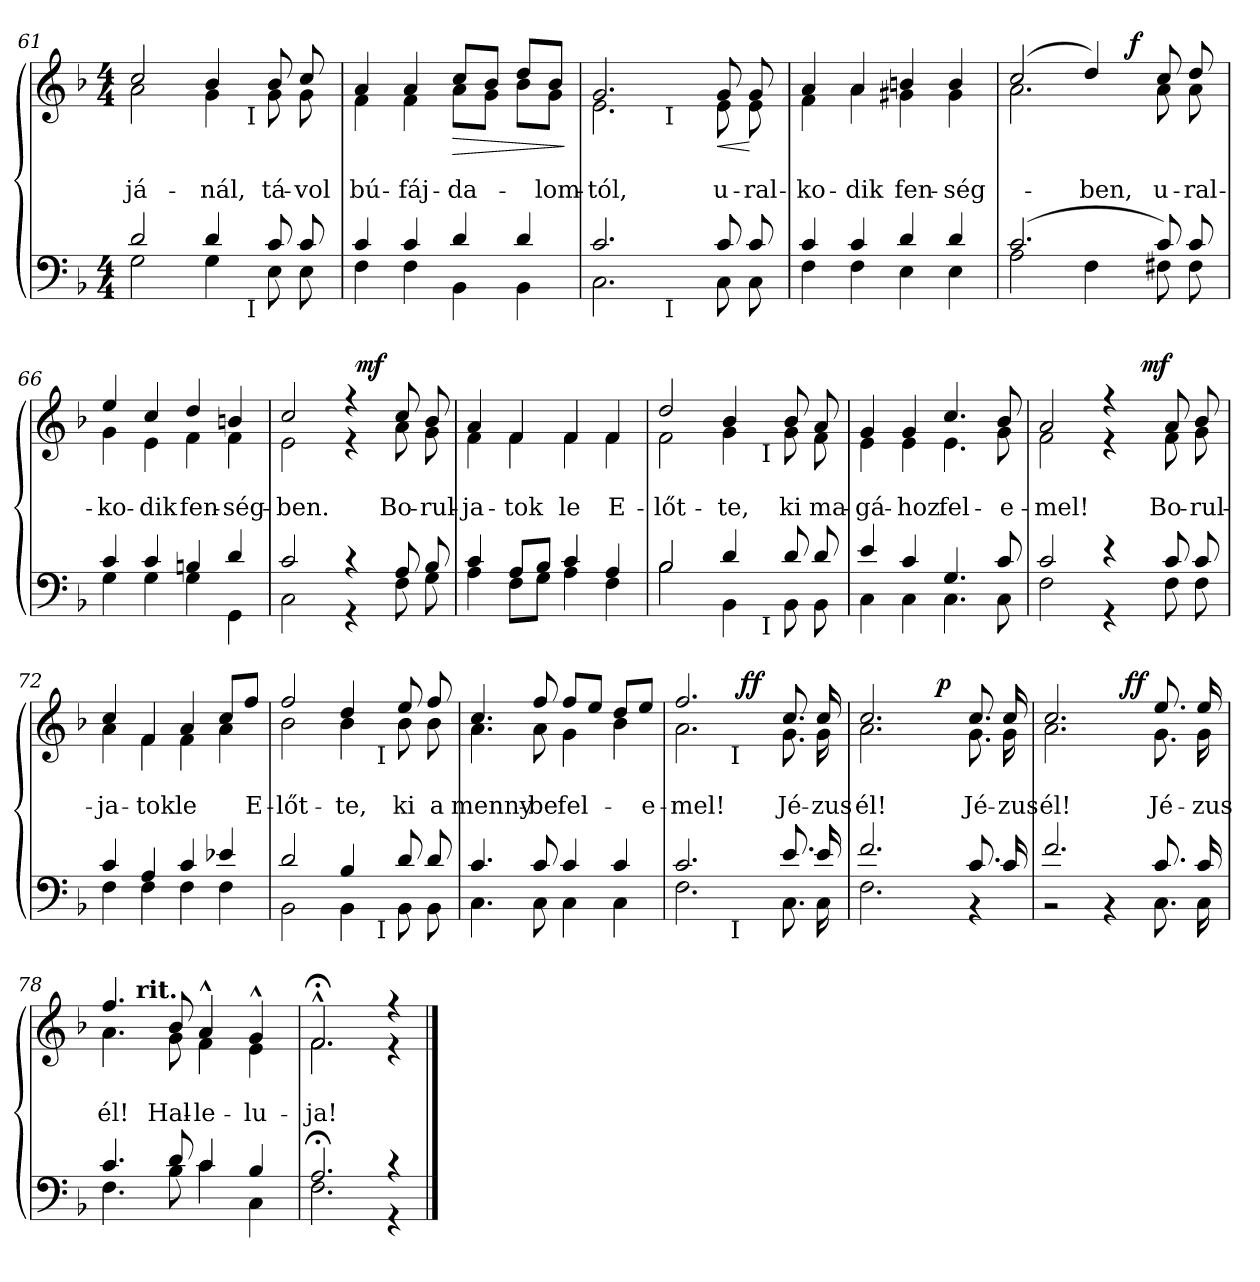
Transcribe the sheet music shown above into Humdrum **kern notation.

**kern	**kern	**text	**text	**dynam
*part2	*part1	*part1	*part1	*part1
*staff2	*staff1	*staff1	*staff1	*staff1
!!LO:LB:g=z
*clefF4	*clefG2	*	*	*
*k[b-]	*k[b-]	*	*	*
*F:	*F:	*	*	*
*M4/4	*M4/4	*	*	*
=61	=61	=61	=61	=61
*^	*	*	*	*
!	!	!	!	!LO:LY:b	!
*	*^	*^	*	*	*
*	*	*	*	*^	*	*	*
2d/	2G\	2ryy	2cc/	2a\	2ryy	.	-já-	.
!	!	!	!	!	!	!	!LO:LY:b	!
4d/	4G\	8.ryy	4b-/	4g\	8.ryy	.	-nál,	.
!	!	!	!	!	!LO:TX:b:t=I	!	!	!
!	!	!LO:TX:b:t=I	!	!	!	!	!	!
.	.	4ryy	.	.	4ryy	.	.	.
!	!	!	!	!	!	!	!LO:LY:b	!
8c/	8E\	.	8b-/	8g\	.	.	tá-	.
!	!	!	!	!	!	!	!LO:LY:b	!
8c/	8E\	.	8cc/	8g\	.	.	-vol	.
.	.	16ryy	.	.	16ryy	.	.	.
*	*v	*v	*	*	*	*	*	*
*	*	*v	*v	*v	*	*	*
=62	=62	=62	=62	=62	=62
*	*^	*^	*	*	*
*	*	*	*	*^	*	*	*
!	!	!	!	!	!	!	!LO:LY:b	!
*	*v	*v	*	*	*	*	*	*
*	*	*	*v	*v	*	*	*
4c/	4F\	4a/	4f\	.	bú-	.
!	!	!	!	!	!LO:LY:b	!
4c/	4F\	4a/	4f\	.	fáj-	.
!	!	!	!	!	!LO:LY:b	!LO:HP:b
4d/	4BB-\	8cc/L	8a\L	.	-da-	>
.	.	8b-/J	8g\J	.	.	.
4d/	4BB-\	8dd/L	8b-\L	.	.	.
!	!	!	!	!	!LO:LY:b	!
.	.	8b-/J	8g\J	.	-lom-	.
*v	*v	*	*	*	*	*
*	*v	*v	*	*	*
.	.	.	.	]
=63	=63	=63	=63	=63
*^	*	*	*	*
!	!	!	!	!LO:LY:b	!
*	*^	*^	*	*	*
*	*	*	*	*^	*	*	*
2.c/	2.C\	4...ryy	2.g/	2.e\	4...ryy	.	-tól,	.
!	!	!	!	!	!LO:TX:b:t=I	!	!	!
!	!	!LO:TX:b:t=I	!	!	!	!	!	!
.	.	2ryy	.	.	2ryy	.	.	.
!	!	!	!	!	!	!	!LO:LY:b	!LO:HP:b
8c/	8C\	.	8g/	8e\	.	.	u-	<
!	!	!	!	!	!	!	!LO:LY:b	!
8c/	8C\	.	8g/	8e\	.	.	-ral-	[
.	.	32ryy	.	.	32ryy	.	.	.
*	*v	*v	*	*	*	*	*	*
*	*	*v	*v	*v	*	*	*
=64	=64	=64	=64	=64	=64
*	*^	*^	*	*	*
*	*	*	*	*^	*	*	*
!	!	!	!	!	!	!	!LO:LY:b	!
*	*v	*v	*	*	*	*	*	*
*	*	*	*v	*v	*	*	*
4c/	4F\	4a/	4f\	.	-ko-	.
!	!	!	!	!	!LO:LY:b	!
4c/	4F\	4a/	4a\	.	-dik	.
!	!	!	!	!	!LO:LY:b	!
4d/	4E\	4bn/	4g#X\	.	fen-	.
!	!	!	!	!	!LO:LY:b	!
4d/	4E\	4b/	4g#\	.	-ség-	.
=65	=65	=65	=65	=65	=65	=65
*	*	*	*^	*	*	*
(<2.c/	2A\	(>2cc/	2.a\	2ryy	.	.	.
!	!	!	!	!	!	!LO:LY:b	!
.	4F\	4dd/)	.	8ryy	.	-ben,	.
.	.	.	.	32ryy	.	.	.
!	!	!	!	!	!	!	!LO:DY:a
.	.	.	.	4ryy	.	.	f
!	!	!	!	!	!	!LO:LY:b	!
8c/)	8F#X\	8cc/	8a\	.	.	u-	.
!	!	!	!	!	!	!LO:LY:b	!
8c/	8F#\	8dd/	8a\	.	.	-ral-	.
.	.	.	.	16.ryy	.	.	.
*	*	*v	*v	*v	*	*	*
!!LO:LB:g=z
=66	=66	=66	=66	=66	=66
*	*	*^	*	*	*
*	*	*	*^	*	*	*
!	!	!	!	!	!	!LO:LY:b	!
*	*	*	*v	*v	*	*	*
4c/	4G\	4ee/	4g\	.	-ko-	.
!	!	!	!	!	!LO:LY:b	!
4c/	4G\	4cc/	4e\	.	-dik	.
!	!	!	!	!	!LO:LY:b	!
4Bn/	4G\	4dd/	4f\	.	fen-	.
!	!	!	!	!	!LO:LY:b	!
4d/	4GG\	4bn/	4f\	.	-ség-	.
*	*	*v	*v	*	*	*
=67	=67	=67	=67	=67	=67
*	*	*^	*	*	*
!	!	!	!	!	!LO:LY:b	!
*	*	*	*^	*	*	*
2c/	2C\	2cc/	2e\	2ryy	.	-ben.	.
4r	4r	4r	4r	32ryy	.	.	.
!	!	!	!	!	!	!	!LO:DY:a
.	.	.	.	4...ryy	.	.	mf
!	!	!	!	!	!	!LO:LY:b	!
8A/	8F\	8cc/	8a\	.	.	Bo-	.
!	!	!	!	!	!	!LO:LY:b	!
8B-/	8G\	8b-/	8g\	.	.	-rul-	.
*	*	*v	*v	*v	*	*	*
=68	=68	=68	=68	=68	=68
*	*	*^	*	*	*
*	*	*	*^	*	*	*
!	!	!	!	!	!	!LO:LY:b	!
*	*	*	*v	*v	*	*	*
4c/	4A\	4a/	4f\	.	-ja-	.
!	!	!	!	!	!LO:LY:b	!
8A/L	8F\L	4f/	4f\	.	-tok	.
8B-/J	8G\J	.	.	.	.	.
!	!	!	!	!	!LO:LY:b	!
4c/	4A\	4f/	4f\	.	le	.
!	!	!	!	!	!LO:LY:b	!
4A/	4F\	4f/	4f\	.	E-	.
*	*	*v	*v	*	*	*
=69	=69	=69	=69	=69	=69
*	*	*^	*	*	*
!	!	!	!	!	!LO:LY:b	!
*	*^	*	*^	*	*	*
2B-/	2B-\	2ryy	2dd/	2f\	2ryy	.	-lőt-	.
!	!	!	!	!	!	!	!LO:LY:b	!
4d/	4BB-\	8ryy	4b-/	4g\	8ryy	.	-te,	.
.	.	32ryy	.	.	32ryy	.	.	.
!	!	!	!	!	!LO:TX:b:t=I	!	!	!
!	!	!LO:TX:b:t=I	!	!	!	!	!	!
.	.	4ryy	.	.	4ryy	.	.	.
!	!	!	!	!	!	!	!LO:LY:b	!
8d/	8BB-\	.	8b-/	8g\	.	.	ki	.
!	!	!	!	!	!	!	!LO:LY:b	!
8d/	8BB-\	.	8a/	8f\	.	.	ma-	.
.	.	16.ryy	.	.	16.ryy	.	.	.
*	*v	*v	*	*	*	*	*	*
*	*	*v	*v	*v	*	*	*
=70	=70	=70	=70	=70	=70
*	*^	*^	*	*	*
*	*	*	*	*^	*	*	*
!	!	!	!	!	!	!	!LO:LY:b	!
*	*v	*v	*	*	*	*	*	*
*	*	*	*v	*v	*	*	*
4e/	4C\	4g/	4e\	.	-gá-	.
!	!	!	!	!	!LO:LY:b	!
4c/	4C\	4g/	4e\	.	-hoz	.
!	!	!	!	!	!LO:LY:b	!
4.G/	4.C\	4.cc/	4.e\	.	fel-	.
!	!	!	!	!	!LO:LY:b	!
8c/	8C\	8b-/	8g\	.	-e-	.
*	*	*v	*v	*	*	*
!!LO:LB:g=z
=71	=71	=71	=71	=71	=71
*	*	*^	*	*	*
!	!	!	!	!	!LO:LY:b	!
*	*	*	*^	*	*	*
2c/	2F\	2a/	2f\	2ryy	.	-mel!	.
4r	4r	4r	4r	8ryy	.	.	.
.	.	.	.	32ryy	.	.	.
!	!	!	!	!	!	!	!LO:DY:a
.	.	.	.	4ryy	.	.	mf
!	!	!	!	!	!	!LO:LY:b	!
8c/	8F\	8a/	8f\	.	.	Bo-	.
!	!	!	!	!	!	!LO:LY:b	!
8c/	8F\	8b-/	8g\	.	.	-rul-	.
.	.	.	.	16.ryy	.	.	.
*	*	*v	*v	*v	*	*	*
=72	=72	=72	=72	=72	=72
*	*	*^	*	*	*
*	*	*	*^	*	*	*
!	!	!	!	!	!	!LO:LY:b	!
*	*	*	*v	*v	*	*	*
4c/	4F\	4cc/	4a\	.	-ja-	.
!	!	!	!	!	!LO:LY:b	!
4A/	4F\	4f/	4f\	.	-tok	.
!	!	!	!	!	!LO:LY:b	!
4c/	4F\	4a/	4f\	.	le	.
4e-X/	4F\	8cc/L	4a\	.	.	.
!	!	!	!	!	!LO:LY:b	!
.	.	8ff/J	.	.	E-	.
*	*	*v	*v	*	*	*
=73	=73	=73	=73	=73	=73
!	!	!	!	!LO:LY:b	!
*	*^	*^	*	*	*
*	*	*	*	*^	*	*	*
2d/	2BB-\	2ryy	2ff/	2b-\	2ryy	.	-lőt-	.
!	!	!	!	!	!	!	!LO:LY:b	!
4B-/	4BB-\	8ryy	4dd/	4b-\	8ryy	.	-te,	.
.	.	32ryy	.	.	32ryy	.	.	.
!	!	!	!	!	!LO:TX:b:t=I	!	!	!
!	!	!LO:TX:b:t=I	!	!	!	!	!	!
.	.	4ryy	.	.	4ryy	.	.	.
!	!	!	!	!	!	!	!LO:LY:b	!
8d/	8BB-\	.	8ee/	8b-\	.	.	ki	.
!	!	!	!	!	!	!	!LO:LY:b	!
8d/	8BB-\	.	8ff/	8b-\	.	.	a	.
.	.	16.ryy	.	.	16.ryy	.	.	.
*	*v	*v	*	*	*	*	*	*
*	*	*v	*v	*v	*	*	*
=74	=74	=74	=74	=74	=74
*	*^	*^	*	*	*
*	*	*	*	*^	*	*	*
!	!	!	!	!	!	!	!LO:LY:b	!
*	*v	*v	*	*	*	*	*	*
*	*	*	*v	*v	*	*	*
4.c/	4.C\	4.cc/	4.a\	.	menny-	.
!	!	!	!	!	!LO:LY:b	!
8c/	8C\	8ff/	8a\	.	-be	.
!	!	!	!	!	!LO:LY:b	!
4c/	4C\	8ff/L	4g\	.	fel-	.
.	.	8ee/J	.	.	.	.
4c/	4C\	8dd/L	4b-\	.	.	.
!	!	!	!	!	!LO:LY:b	!
.	.	8ee/J	.	.	-e-	.
*	*	*v	*v	*	*	*
!!LO:LB:g=z
=75	=75	=75	=75	=75	=75
!	!	!	!	!LO:LY:b	!
*	*^	*^	*	*	*
*	*	*	*	*^	*	*	*
*	*	*	*	*	*^	*	*	*
2.c/	2.F\	4..ryy	2.ff/	2.a\	4...ryy	4..ryy	.	-mel!	.
!	!	!	!	!	!	!LO:TX:b:t=I	!	!	!
!	!	!LO:TX:b:t=I	!	!	!	!	!	!	!
.	.	2ryy	.	.	.	2ryy	.	.	.
!	!	!	!	!	!	!	!	!	!LO:DY:a
.	.	.	.	.	2ryy	.	.	.	ff
!	!	!	!	!	!	!	!	!LO:LY:b	!
8.e/	8.C\	.	8.cc/	8.g\	.	.	.	Jé-	.
!	!	!	!	!	!	!	!	!LO:LY:b	!
16e/	16C\	16ryy	16cc/	16g\	.	16ryy	.	-zus	.
.	.	.	.	.	32ryy	.	.	.	.
*	*v	*v	*	*	*	*	*	*	*
*	*	*v	*v	*v	*v	*	*	*
=76	=76	=76	=76	=76	=76
*	*^	*^	*	*	*
*	*	*	*	*^	*	*	*
*	*	*	*	*	*^	*	*	*
!	!	!	!	!	!	!	!	!LO:LY:b	!
*	*v	*v	*	*	*	*	*	*	*
*	*	*	*	*v	*v	*	*	*
2.f/	2.F\	2.cc/	2.a\	2ryy	.	él!	.
.	.	.	.	16ryy	.	.	.
!	!	!	!	!	!	!	!LO:DY:a
.	.	.	.	4..ryy	.	.	p
!	!	!	!	!	!	!LO:LY:b	!
8.c/	4r	8.cc/	8.g\	.	.	Jé-	.
!	!	!	!	!	!	!LO:LY:b	!
16c/	.	16cc/	16g\	.	.	-zus	.
=77	=77	=77	=77	=77	=77	=77	=77
!	!	!	!	!	!	!LO:LY:b	!
2.f/	2r	2.cc/	2.a\	2ryy	.	él!	.
.	4r	.	.	16.ryy	.	.	.
!	!	!	!	!	!	!	!LO:DY:a
.	.	.	.	4ryy	.	.	ff
!	!	!	!	!	!	!LO:LY:b	!
8.c/	8.C\	8.ee/	8.g\	.	.	Jé-	.
.	.	.	.	8ryy	.	.	.
!	!	!	!	!	!	!LO:LY:b	!
16c/	16C\	16ee/	16g\	.	.	-zus	.
.	.	.	.	32ryy	.	.	.
=78	=78	=78	=78	=78	=78	=78	=78
!	!	!	!	!	!	!LO:LY:b	!
4.c/	4.F\	4.ff/	4.a\	8.ryy	.	él!	.
!	!	!	!	!LO:TX:a:B:t=rit.	!	!	!
.	.	.	.	2ryy	.	.	.
!	!	!	!	!	!	!LO:LY:b	!
8d/	8B-\	8b-/	8g\	.	.	Hal-	.
!	!	!	!	!	!	!LO:LY:b	!
4c/	4c\	4a^^</	4f\	.	.	-le-	.
.	.	.	.	4ryy	.	.	.
!	!	!	!	!	!	!LO:LY:b	!
4B-/	4C\	4g^^</	4e\	.	.	-lu-	.
.	.	.	.	16ryy	.	.	.
*	*	*v	*v	*v	*	*	*
=79	=79	=79	=79	=79	=79
*	*	*^	*	*	*
*	*	*	*^	*	*	*
!	!	!	!	!	!	!LO:LY:b	!
*	*	*	*v	*v	*	*	*
2.A;/	2.F\	2.f;^^</	2.f\	.	-ja!	.
4r	4r	4r	4r	.	.	.
*v	*v	*	*	*	*	*
*	*v	*v	*	*	*
==	==	==	==	==
*-	*-	*-	*-	*-
